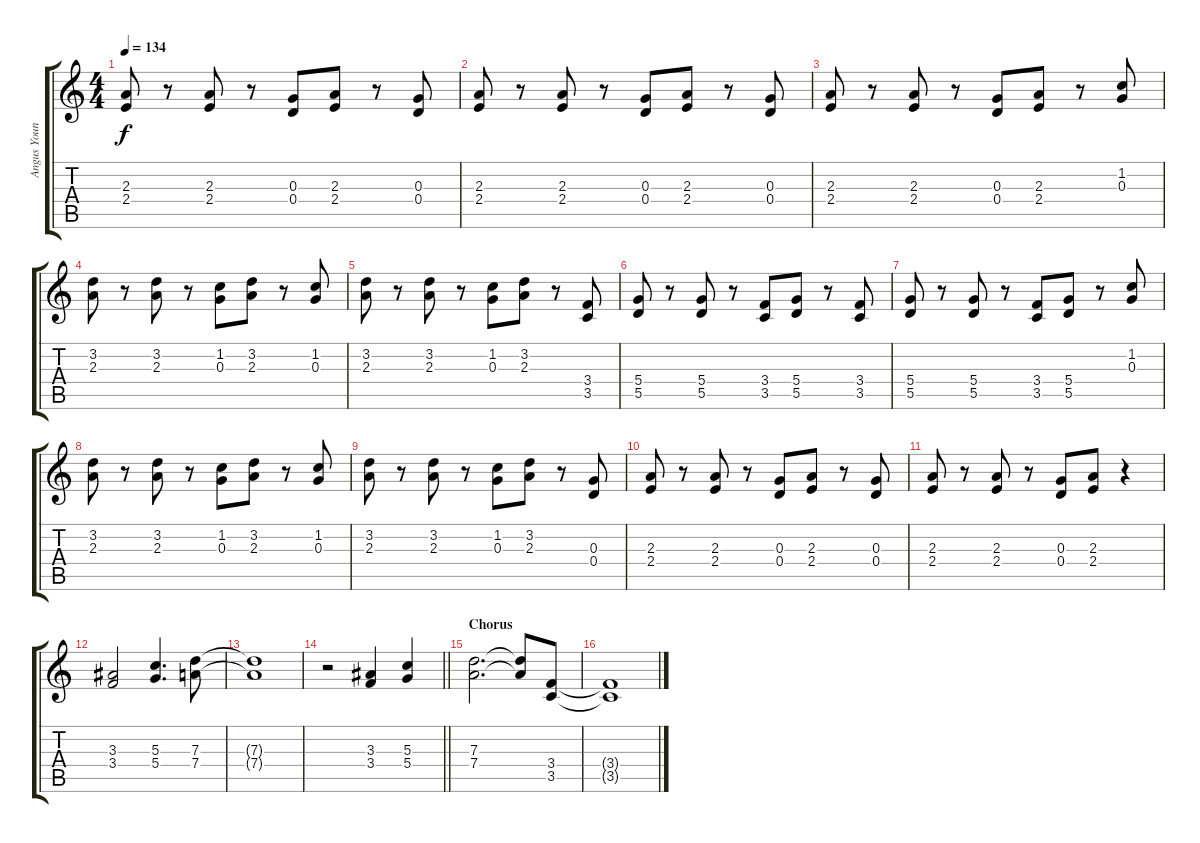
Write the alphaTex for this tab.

\track ("Angus Young" "Angus Youn") {instrument overdrivenguitar}
\staff {score tabs}
\tuning (E4 B3 G3 D3 A2 E2) {hide}
\ts (4 4)
\tempo 134
\clef g2
\ks c
(2.3 2.4).8{dy f} r.8 (2.3 2.4).8 r.8 (0.3 0.4).8 (2.3 2.4).8 r.8 (0.3 0.4).8 |
(2.3 2.4).8 r.8 (2.3 2.4).8 r.8 (0.3 0.4).8 (2.3 2.4).8 r.8 (0.3 0.4).8 |
(2.3 2.4).8 r.8 (2.3 2.4).8 r.8 (0.3 0.4).8 (2.3 2.4).8 r.8 (1.2 0.3).8 |
(3.2 2.3).8 r.8 (3.2 2.3).8 r.8 (1.2 0.3).8 (3.2 2.3).8 r.8 (1.2 0.3).8 |
(3.2 2.3).8 r.8 (3.2 2.3).8 r.8 (1.2 0.3).8 (3.2 2.3).8 r.8 (3.4 3.5).8 |
(5.4 5.5).8 r.8 (5.4 5.5).8 r.8 (3.4 3.5).8 (5.4 5.5).8 r.8 (3.4 3.5).8 |
(5.4 5.5).8 r.8 (5.4 5.5).8 r.8 (3.4 3.5).8 (5.4 5.5).8 r.8 (1.2 0.3).8 |
(3.2 2.3).8 r.8 (3.2 2.3).8 r.8 (1.2 0.3).8 (3.2 2.3).8 r.8 (1.2 0.3).8 |
(3.2 2.3).8 r.8 (3.2 2.3).8 r.8 (1.2 0.3).8 (3.2 2.3).8 r.8 (0.3 0.4).8 |
(2.3 2.4).8 r.8 (2.3 2.4).8 r.8 (0.3 0.4).8 (2.3 2.4).8 r.8 (0.3 0.4).8 |
(2.3 2.4).8 r.8 (2.3 2.4).8 r.8 (0.3 0.4).8 (2.3 2.4).8 r.4 |
(3.3 3.4).2 (5.3 5.4).4{d} (7.3 7.4).8 |
(7.3{t} 7.4{t}).1 |
\barLineRight lightlight
r.2 (3.3 3.4).4 (5.3 5.4).4 |
\section ("" "Chorus")
(7.3 7.4).2{d} (7.3{t} 7.4{t}).8 (3.4 3.5).8 |
(3.4{t} 3.5{t}).1
